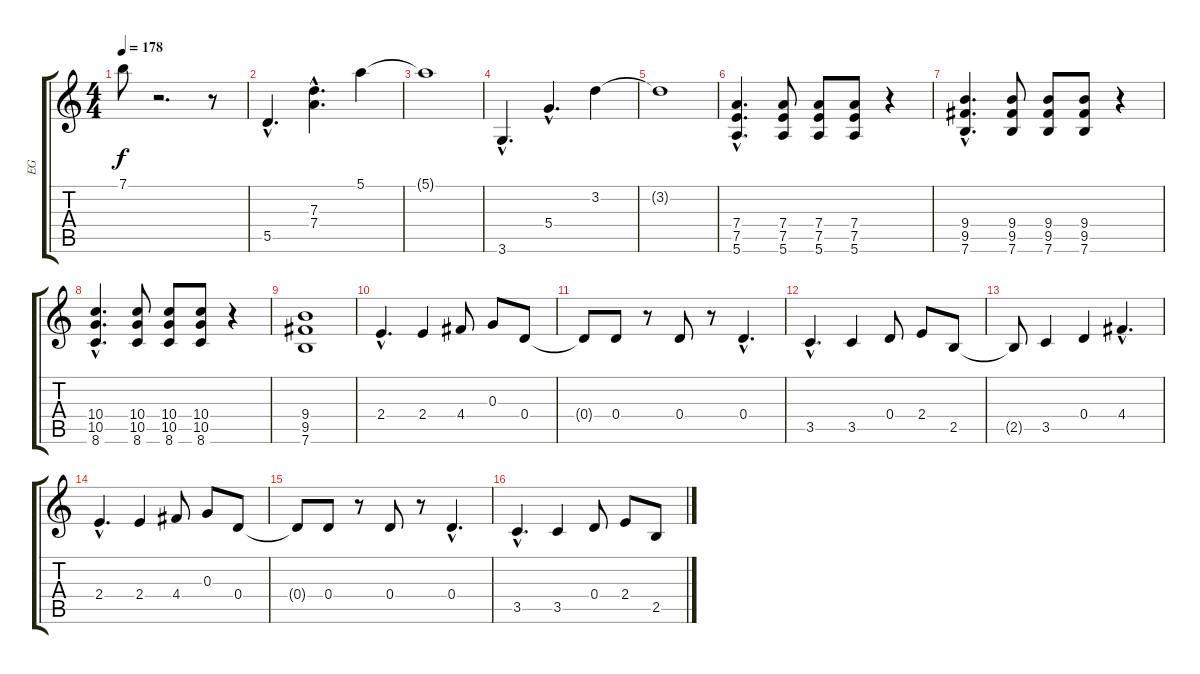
\track ("EG" "EG") {instrument overdrivenguitar}
\staff {score tabs}
\tuning (E4 B3 G3 D3 A2 E2) {hide}
\ts (4 4)
\tempo 178
\clef g2
\ks c
7.1{t}.8{dy f} r.2{d} r.8 |
5.5{hac}.4{d} (7.3{hac} 7.4{hac}).4{d} 5.1.4 |
5.1{t}.1 |
3.6{hac}.4{d} 5.4{hac}.4{d} 3.2.4 |
3.2{t}.1 |
(7.4{hac} 7.5{hac} 5.6{hac}).4{d} (7.4 7.5 5.6).8 (7.4 7.5 5.6).8 (7.4 7.5 5.6).8 r.4 |
(9.4{hac} 9.5{hac} 7.6{hac}).4{d} (9.4 9.5 7.6).8 (9.4 9.5 7.6).8 (9.4 9.5 7.6).8 r.4 |
(10.4{hac} 10.5{hac} 8.6{hac}).4{d} (10.4 10.5 8.6).8 (10.4 10.5 8.6).8 (10.4 10.5 8.6).8 r.4 |
(9.4 9.5 7.6).1 |
2.4{hac}.4{d} 2.4.4 4.4.8 0.3.8 0.4.8 |
0.4{t}.8 0.4.8 r.8 0.4.8 r.8 0.4{hac}.4{d} |
3.5{hac}.4{d} 3.5.4 0.4.8 2.4.8 2.5.8 |
2.5{t}.8 3.5.4 0.4.4 4.4{hac}.4{d} |
2.4{hac}.4{d} 2.4.4 4.4.8 0.3.8 0.4.8 |
0.4{t}.8 0.4.8 r.8 0.4.8 r.8 0.4{hac}.4{d} |
3.5{hac}.4{d} 3.5.4 0.4.8 2.4.8 2.5.8
